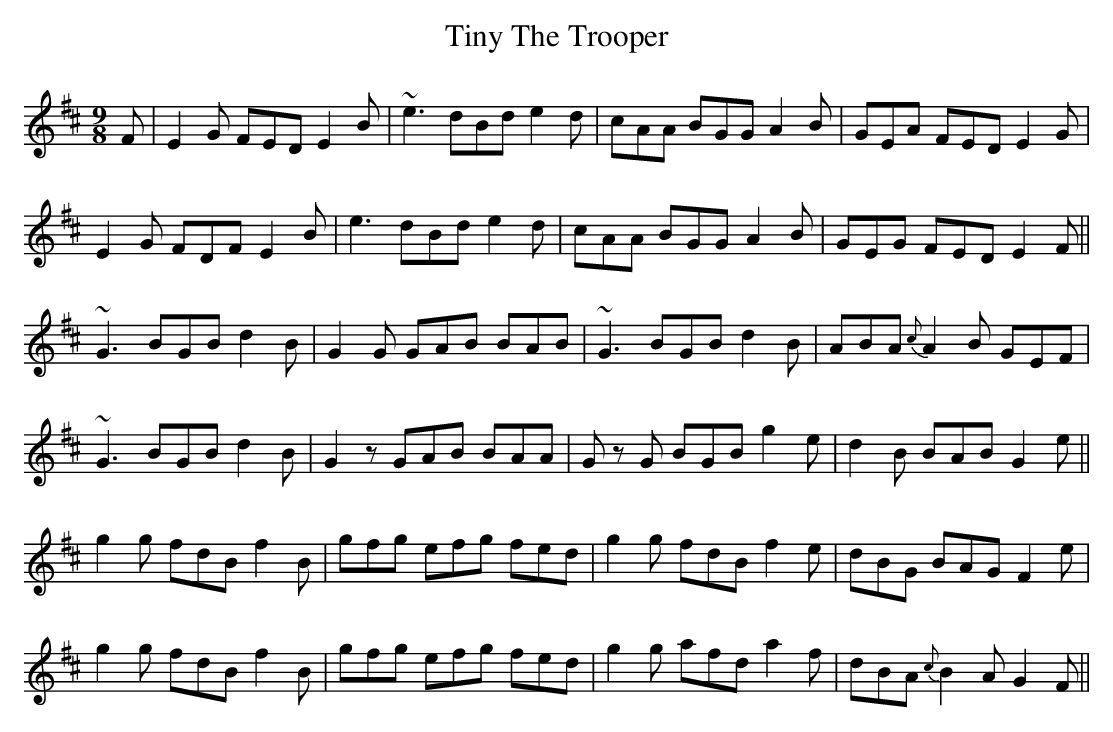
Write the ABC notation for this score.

X:1
T: Tiny The Trooper
M: 9/8
L: 1/8
K: Edor
F|E2 G FED E2 B|~e3 dBd e2d|cAA BGG A2 B|GEA FED E2G|
E2 G FDF E2 B|e3 dBd e2d|cAA BGG A2 B|GEG FED E2F||
~G3 BGB d2 B|G2G GAB BAB|~G3 BGB d2 B|ABA {c}A2B GEF|
~G3 BGB d2 B|G2z GAB BAA|Gz G BGB g2 e|d2B BAB G2e||
g2g fdB f2 B|gfg efg fed|g2g fdB f2 e|dBG BAG F2e|
g2g fdB f2 B|gfg efg fed|g2g afd a2 f|dBA {c}B2A G2F||
